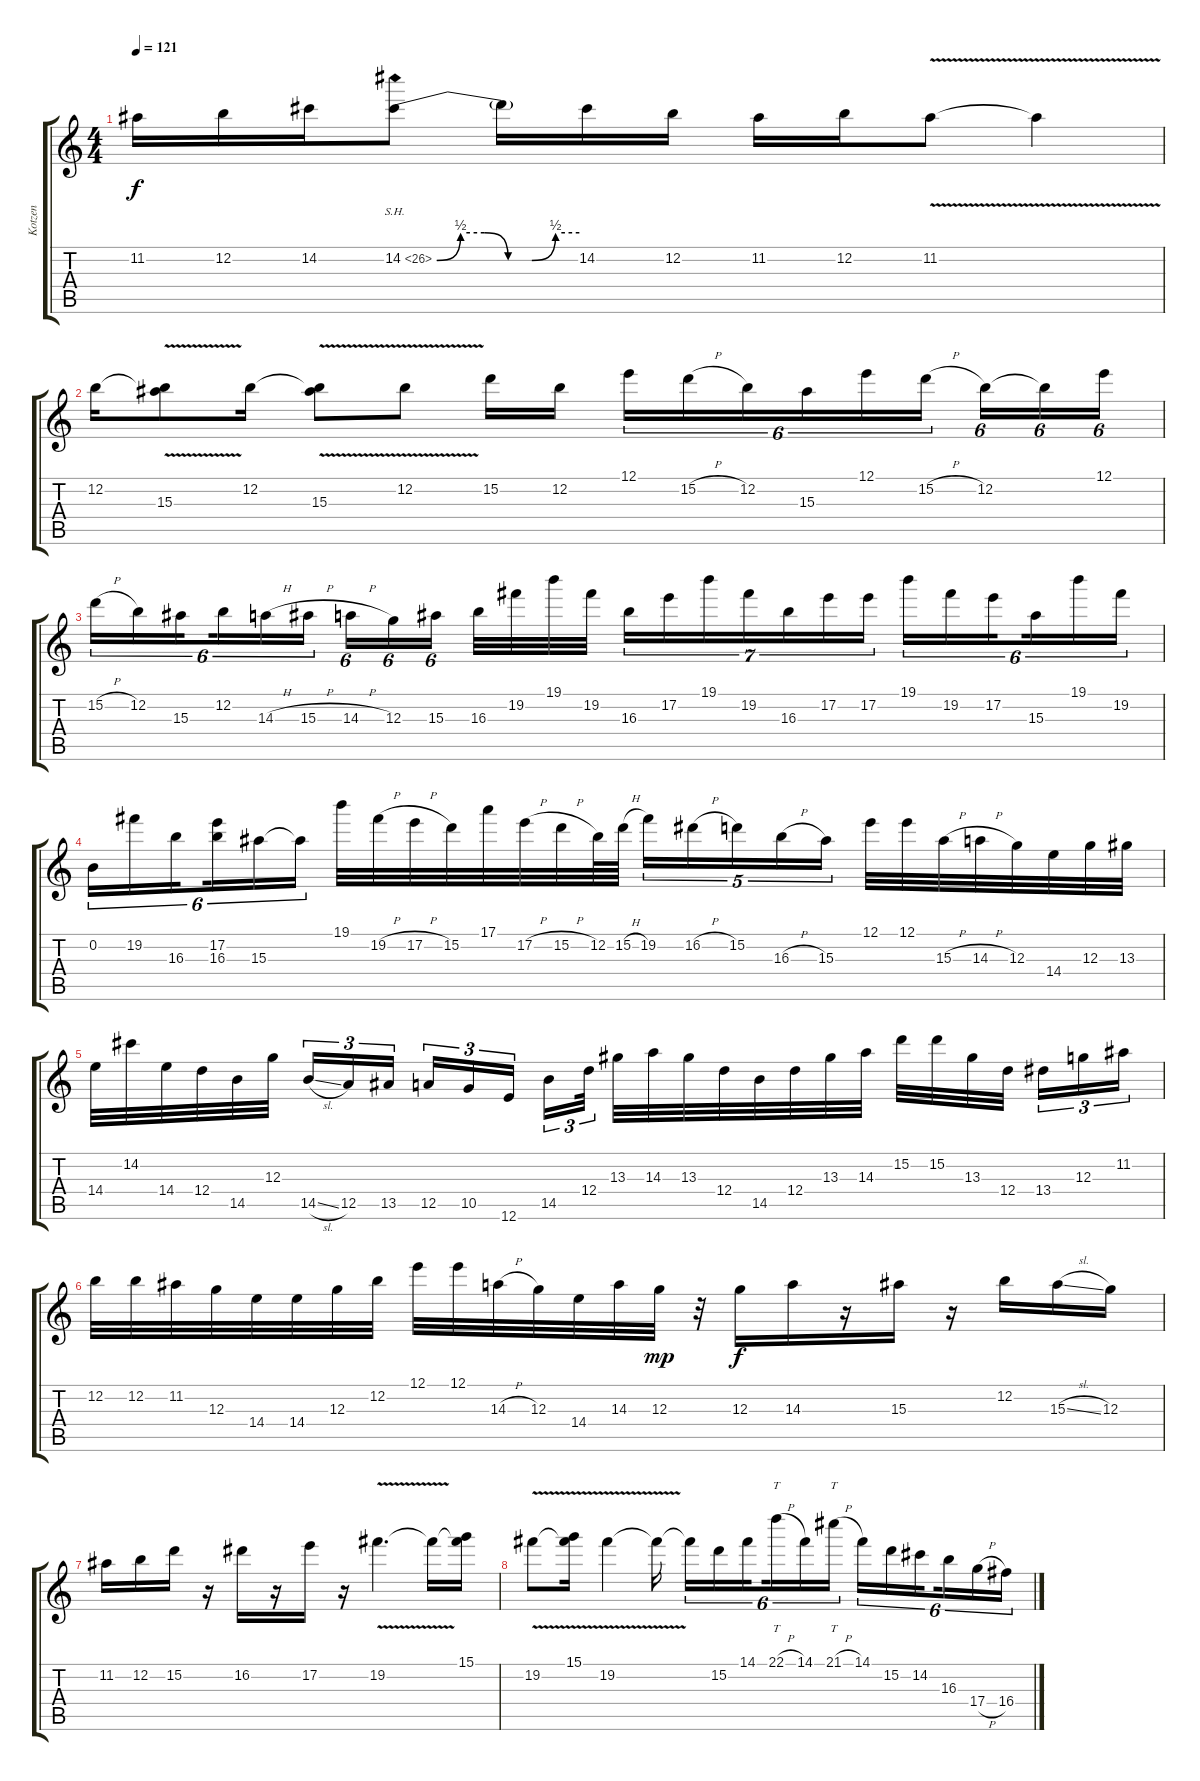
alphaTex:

\track ("Kotzen" "Kotzen") {instrument overdrivenguitar}
\staff {score tabs}
\tuning (E4 B3 G3 D3 A2 E2) {hide}
\ts (4 4)
\tempo 121
\clef g2
\ks c
11.2.16{dy f} 12.2.16 14.2.16 14.2{be (custom 0 0 10 2 20 2 30 0 40 0 50 2 60 2) sh 12}.8 14.2{t}.16 14.2.16 12.2.16 11.2.16 12.2.16 11.2{v}.8 11.2{t}.4 |
12.2.16 (12.2{t} 15.3{v}).8 12.2.16 (12.2{t} 15.3{v}).8 12.2{v}.8 15.2.16 12.2.16{beam splitsecondary} 12.1.16{tu (6 4)} 15.2{h}.16{tu (6 4)} 12.2.16{tu (6 4)} 15.3.16{tu (6 4)} 12.1.16{tu (6 4)} 15.2{h}.16{tu (6 4) beam splitsecondary} 12.2.16{tu (6 4)} 12.2{t}.16{tu (6 4)} 12.1.16{tu (6 4)} |
15.2{h}.16{tu (6 4)} 12.2.16{tu (6 4)} 15.3.16{tu (6 4) beam splitsecondary} 12.2.16{tu (6 4)} 14.3{h}.16{tu (6 4)} 15.3{h}.16{tu (6 4)} 14.3{h}.16{tu (6 4)} 12.3.16{tu (6 4)} 15.3.16{tu (6 4) beam splitsecondary} 16.3.32 19.2.32 19.1.32 19.2.32 16.3.16{tu (7 4)} 17.2.16{tu (7 4)} 19.1.16{tu (7 4)} 19.2.16{tu (7 4)} 16.3.16{tu (7 4)} 17.2.16{tu (7 4)} 17.2.16{tu (7 4)} 19.1.16{tu (6 4)} 19.2.16{tu (6 4)} 17.2.16{tu (6 4) beam splitsecondary} 15.3.16{tu (6 4)} 19.1.16{tu (6 4)} 19.2.16{tu (6 4)} |
0.2.16{tu (6 4)} 19.2.16{tu (6 4)} 16.3.16{tu (6 4) beam splitsecondary} (17.2 16.3).16{tu (6 4)} 15.3.16{tu (6 4)} 15.3{t}.16{tu (6 4)} 19.1.32 19.2{h}.32 17.2{h}.32 15.2.32 17.1.32 17.2{h}.32 15.2{h}.32 12.2.64 15.2{h}.64 19.2.16{tu (5 4)} 16.2{h}.16{tu (5 4)} 15.2.16{tu (5 4)} 16.3{h}.16{tu (5 4)} 15.3.16{tu (5 4)} 12.1.32 12.1.32 15.3{h}.32 14.3{h}.32 12.3.32 14.4.32 12.3.32 13.3.32 |
14.4.32 14.2.32 14.4.32 12.4.32 14.5.32 12.3.32{beam splitsecondary} 14.5{sl}.16{tu (3 2)} 12.5.16{tu (3 2)} 13.5.16{tu (3 2) beam splitsecondary} 12.5.16{tu (3 2)} 10.5.16{tu (3 2)} 12.6.16{tu (3 2) beam splitsecondary} 14.5.16{tu (3 2)} 12.4.32{tu (3 2)} 13.3.32 14.3.32 13.3.32 12.4.32 14.5.32 12.4.32 13.3.32 14.3.32 15.2.32 15.2.32 13.3.32 12.4.32{beam splitsecondary} 13.4.16{tu (3 2)} 12.3.16{tu (3 2)} 11.2.16{tu (3 2)} |
12.2.32 12.2.32 11.2.32 12.3.32 14.4.32 14.4.32 12.3.32 12.2.32 12.1.32 12.1.32 14.3{h}.32 12.3.32 14.4.32 14.3.32 12.3.32{dy mp} r.32 12.3.16{dy f} 14.3.16 r.16 15.3.16 r.16 12.2.16 15.3{sl}.16 12.3.16 |
11.2.16 12.2.16 15.2.16 r.16 16.2.16 r.16 17.2.16 r.16 19.2{v}.4{d} 19.2{t}.16 (15.1 19.2{t}).16 |
19.2{v}.8 (15.1 19.2{t}).16 19.2{v}.4 19.2{t}.16 19.2{t}.16{tu (6 4)} 15.2.16{tu (6 4)} 14.1.16{tu (6 4) beam splitsecondary} 22.1{h}.16{tt tu (6 4)} 14.1.16{tu (6 4)} 21.1{h}.16{tt tu (6 4)} 14.1.16{tu (6 4)} 15.2.16{tu (6 4)} 14.2.16{tu (6 4) beam splitsecondary} 16.3.16{tu (6 4)} 17.4{h}.16{tu (6 4)} 16.4.16{tu (6 4)}
